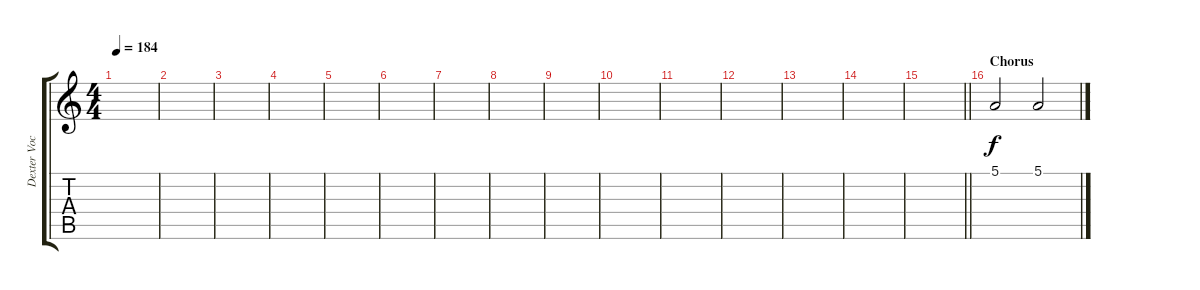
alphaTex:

\track ("Dexter Vocals" "Dexter Voc") {instrument tenorsax}
\staff {score tabs}
\tuning (E4 B3 G3 D3 A2 E2) {hide}
\ts (4 4)
\tempo 184
\clef g2
\ks c
|
|
|
|
|
|
|
|
|
|
|
|
|
|
\barLineRight lightlight
|
\section ("" "Chorus")
5.1.2 5.1.2
